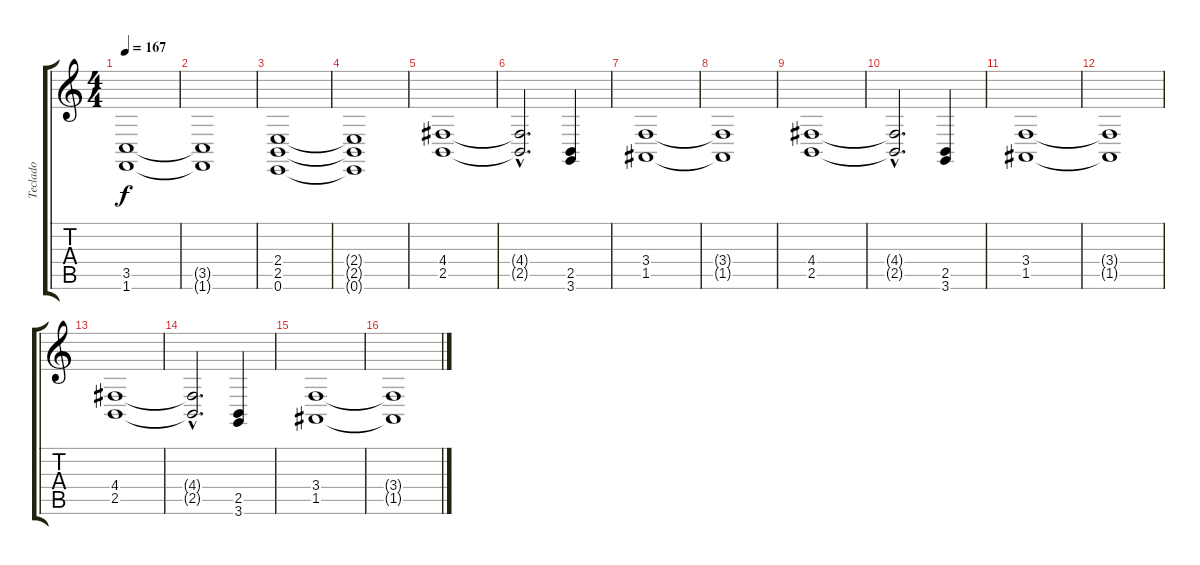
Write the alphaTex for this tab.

\track ("Teclado" "Teclado") {instrument stringensemble1}
\staff {score tabs}
\tuning (E4 B3 G3 D3 A2 E2) {hide}
\ts (4 4)
\tempo 167
\clef g2
\ks c
(3.5 1.6).1{dy f} |
(3.5{t} 1.6{t}).1 |
(2.4 2.5 0.6).1 |
(2.4{t} 2.5{t} 0.6{t}).1 |
(4.4 2.5).1 |
(4.4{hac t} 2.5{hac t}).2{d} (2.5 3.6).4 |
(3.4 1.5).1 |
(3.4{t} 1.5{t}).1 |
(4.4 2.5).1 |
(4.4{hac t} 2.5{hac t}).2{d} (2.5 3.6).4 |
(3.4 1.5).1 |
(3.4{t} 1.5{t}).1 |
(4.4 2.5).1 |
(4.4{hac t} 2.5{hac t}).2{d} (2.5 3.6).4 |
(3.4 1.5).1 |
(3.4{t} 1.5{t}).1
